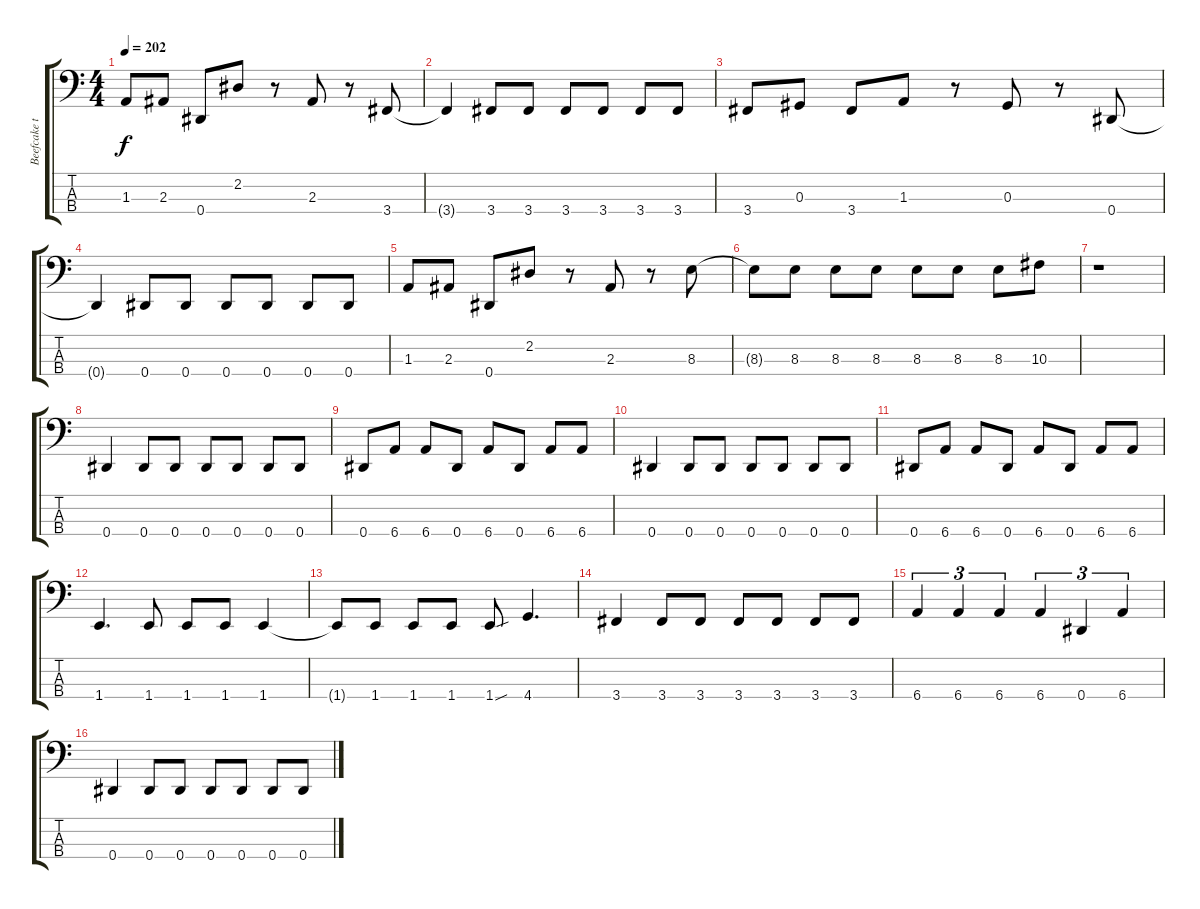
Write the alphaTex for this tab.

\track ("Beefcake the Mighty" "Beefcake t") {instrument electricbasspick}
\staff {score tabs}
\tuning (Gb2 Db2 Ab1 Eb1) {hide}
\ts (4 4)
\tempo 202
\clef f4
\ks c
1.3.8{dy f} 2.3.8 0.4.8 2.2.8 r.8 2.3.8 r.8 3.4.8 |
3.4{t}.4 3.4.8 3.4.8 3.4.8 3.4.8 3.4.8 3.4.8 |
3.4.8 0.3.8 3.4.8 1.3.8 r.8 0.3.8 r.8 0.4.8 |
0.4{t}.4 0.4.8 0.4.8 0.4.8 0.4.8 0.4.8 0.4.8 |
1.3.8 2.3.8 0.4.8 2.2.8 r.8 2.3.8 r.8 8.3.8 |
8.3{t}.8 8.3.8 8.3.8 8.3.8 8.3.8 8.3.8 8.3.8 10.3.8 |
r.1 |
0.4.4 0.4.8 0.4.8 0.4.8 0.4.8 0.4.8 0.4.8 |
0.4.8 6.4.8 6.4.8 0.4.8 6.4.8 0.4.8 6.4.8 6.4.8 |
0.4.4 0.4.8 0.4.8 0.4.8 0.4.8 0.4.8 0.4.8 |
0.4.8 6.4.8 6.4.8 0.4.8 6.4.8 0.4.8 6.4.8 6.4.8 |
1.4.4{d} 1.4.8 1.4.8 1.4.8 1.4.4 |
1.4{t}.8 1.4.8 1.4.8 1.4.8 1.4{sou}.8 4.4.4{d} |
3.4.4 3.4.8 3.4.8 3.4.8 3.4.8 3.4.8 3.4.8 |
6.4.4{tu (3 2)} 6.4.4{tu (3 2)} 6.4.4{tu (3 2)} 6.4.4{tu (3 2)} 0.4.4{tu (3 2)} 6.4.4{tu (3 2)} |
0.4.4 0.4.8 0.4.8 0.4.8 0.4.8 0.4.8 0.4.8
